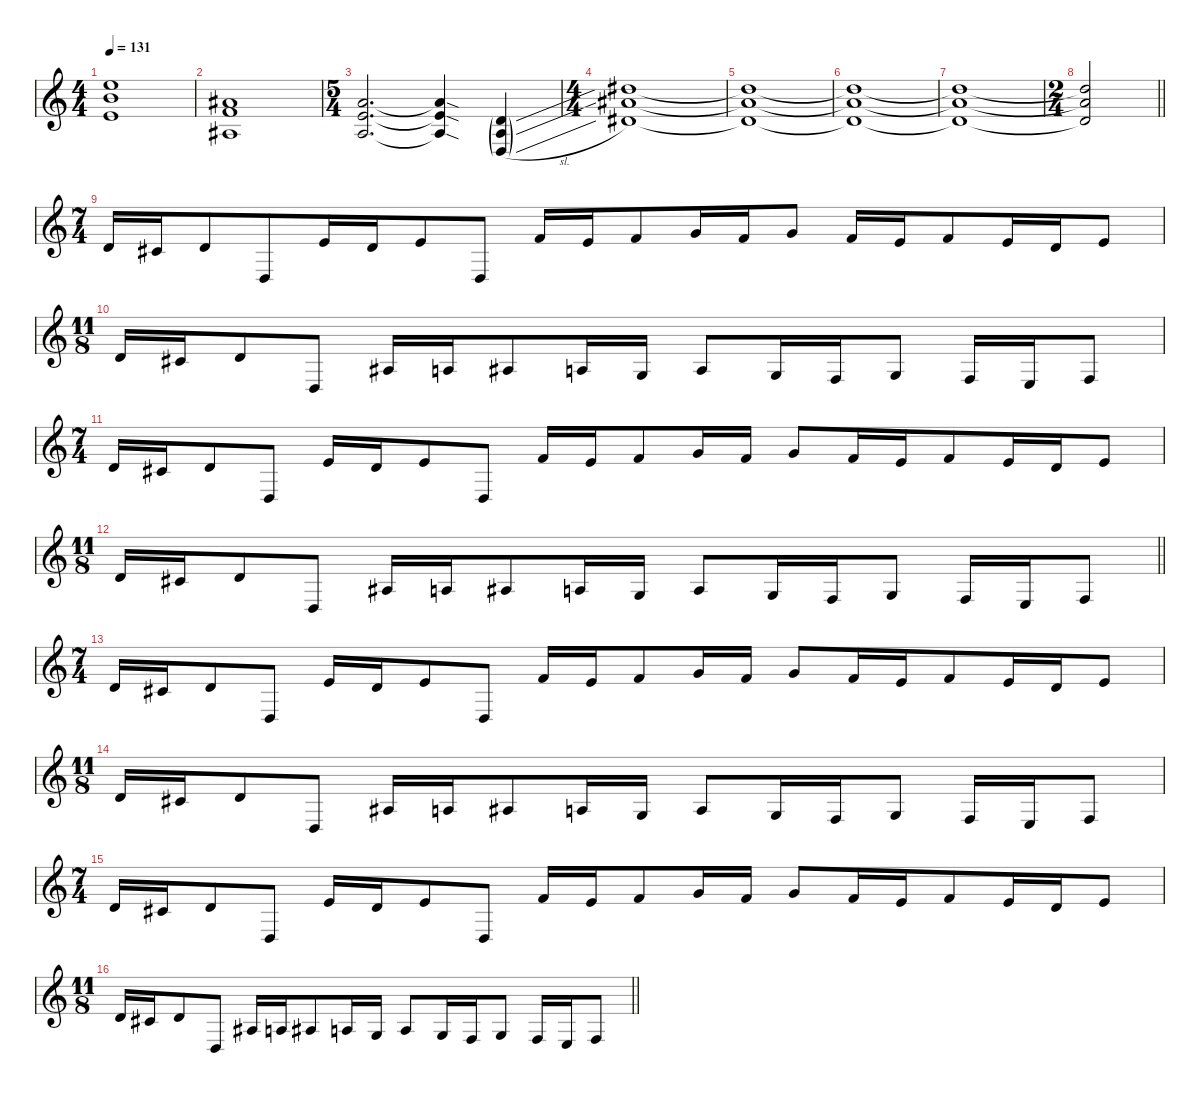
\defaultSystemsLayout 4
\hideDynamics
\bracketExtendMode nobrackets
\singleTrackTrackNamePolicy hidden
\multiTrackTrackNamePolicy hidden
\otherSystemsTrackNameOrientation horizontal
\track ("Keyboards 2" "vln.") {defaultSystemsLayout 4 instrument stringensemble1}
\staff {score}
\tuning (E4 B3 G3 D3 A2 E2 A1)
\ts (4 4)
\beaming (8 2 2 2 2)
\tempo 131
\clef g2
\ks c
(17.2 16.3 14.4).1{dy mf instrument stringensemble1 beam Up} |
(11.2{acc #} 10.3 8.4{acc #}).1{beam Up} |
\ts (5 4)
\beaming (8 6 4)
(10.2 9.3 7.4).2{d beam Up} (10.2{sod t} 9.3{sod t} 7.4{sod t}).4{beam Up} (3.2{sl g} 2.3{sl g} 0.4{sl g}).4{dy f beam Up} |
\ts (4 4)
\beaming (8 2 2 2 2)
(16.2{acc #} 15.3{acc #} 13.4{acc #}).1{dy mf beam Up} |
(16.2{t acc #} 15.3{t acc #} 13.4{t acc #}).1{dy f beam Up} |
(16.2{t acc #} 15.3{t acc #} 13.4{t acc #}).1{beam Up} |
(16.2{t acc #} 15.3{t acc #} 13.4{t acc #}).1{beam Up} |
\ts (2 4)
\beaming (8 2 2)
\barLineRight lightlight
(16.2{t acc #} 15.3{t acc #} 13.4{t acc #}).2{beam Up} |
\ts (7 4)
\beaming (8 6 4 4)
7.3.16{beam Up} 6.3{acc #}.16{beam Up} 7.3.8{beam Up} 0.4.8{beam Up} 9.3.16{beam Up} 7.3.16{beam Up} 9.3.8{beam Up} 0.4.8{beam Up} 10.3.16{beam Up} 9.3.16{beam Up} 10.3.8{beam Up} 12.3.16{beam Up} 10.3.16{beam Up} 12.3.8{beam Up} 10.3.16{beam Up} 9.3.16{beam Up} 10.3.8{beam Up} 9.3.16{beam Up} 7.3.16{beam Up} 9.3.8{beam Up} |
\ts (11 8)
\beaming (8 3 3 3 2)
7.3.16{beam Up} 6.3{acc #}.16{beam Up} 7.3.8{beam Up} 0.4.8{beam Up} 8.4{acc #}.16{beam Up} 7.4.16{beam Up} 8.4{acc #}.8{beam Up} 7.4.16{beam Up} 5.4.16{beam Up} 7.4.8{beam Up} 5.4.16{beam Up} 3.4.16{beam Up} 5.4.8{beam Up} 3.4.16{beam Up} 2.4.16{beam Up} 3.4.8{beam Up} |
\ts (7 4)
\beaming (8 3 3 3 5)
7.3.16{beam Up} 6.3{acc #}.16{beam Up} 7.3.8{beam Up} 0.4.8{beam Up} 9.3.16{beam Up} 7.3.16{beam Up} 9.3.8{beam Up} 0.4.8{beam Up} 10.3.16{beam Up} 9.3.16{beam Up} 10.3.8{beam Up} 12.3.16{beam Up} 10.3.16{beam Up} 12.3.8{beam Up} 10.3.16{beam Up} 9.3.16{beam Up} 10.3.8{beam Up} 9.3.16{beam Up} 7.3.16{beam Up} 9.3.8{beam Up} |
\ts (11 8)
\beaming (8 3 3 3 2)
\barLineRight lightlight
7.3.16{beam Up} 6.3{acc #}.16{beam Up} 7.3.8{beam Up} 0.4.8{beam Up} 8.4{acc #}.16{beam Up} 7.4.16{beam Up} 8.4{acc #}.8{beam Up} 7.4.16{beam Up} 5.4.16{beam Up} 7.4.8{beam Up} 5.4.16{beam Up} 3.4.16{beam Up} 5.4.8{beam Up} 3.4.16{beam Up} 2.4.16{beam Up} 3.4.8{beam Up} |
\ts (7 4)
\beaming (8 3 3 3 5)
7.3.16{beam Up} 6.3{acc #}.16{beam Up} 7.3.8{beam Up} 0.4.8{beam Up} 9.3.16{beam Up} 7.3.16{beam Up} 9.3.8{beam Up} 0.4.8{beam Up} 10.3.16{beam Up} 9.3.16{beam Up} 10.3.8{beam Up} 12.3.16{beam Up} 10.3.16{beam Up} 12.3.8{beam Up} 10.3.16{beam Up} 9.3.16{beam Up} 10.3.8{beam Up} 9.3.16{beam Up} 7.3.16{beam Up} 9.3.8{beam Up} |
\ts (11 8)
\beaming (8 3 3 3 2)
7.3.16{beam Up} 6.3{acc #}.16{beam Up} 7.3.8{beam Up} 0.4.8{beam Up} 8.4{acc #}.16{beam Up} 7.4.16{beam Up} 8.4{acc #}.8{beam Up} 7.4.16{beam Up} 5.4.16{beam Up} 7.4.8{beam Up} 5.4.16{beam Up} 3.4.16{beam Up} 5.4.8{beam Up} 3.4.16{beam Up} 2.4.16{beam Up} 3.4.8{beam Up} |
\ts (7 4)
\beaming (8 3 3 3 5)
7.3.16{beam Up} 6.3{acc #}.16{beam Up} 7.3.8{beam Up} 0.4.8{beam Up} 9.3.16{beam Up} 7.3.16{beam Up} 9.3.8{beam Up} 0.4.8{beam Up} 10.3.16{beam Up} 9.3.16{beam Up} 10.3.8{beam Up} 12.3.16{beam Up} 10.3.16{beam Up} 12.3.8{beam Up} 10.3.16{beam Up} 9.3.16{beam Up} 10.3.8{beam Up} 9.3.16{beam Up} 7.3.16{beam Up} 9.3.8{beam Up} |
\ts (11 8)
\beaming (8 3 3 3 2)
\barLineRight lightlight
7.3.16{beam Up} 6.3{acc #}.16{beam Up} 7.3.8{beam Up} 0.4.8{beam Up} 8.4{acc #}.16{beam Up} 7.4.16{beam Up} 8.4{acc #}.8{beam Up} 7.4.16{beam Up} 5.4.16{beam Up} 7.4.8{beam Up} 5.4.16{beam Up} 3.4.16{beam Up} 5.4.8{beam Up} 3.4.16{beam Up} 2.4.16{beam Up} 3.4.8{beam Up}
